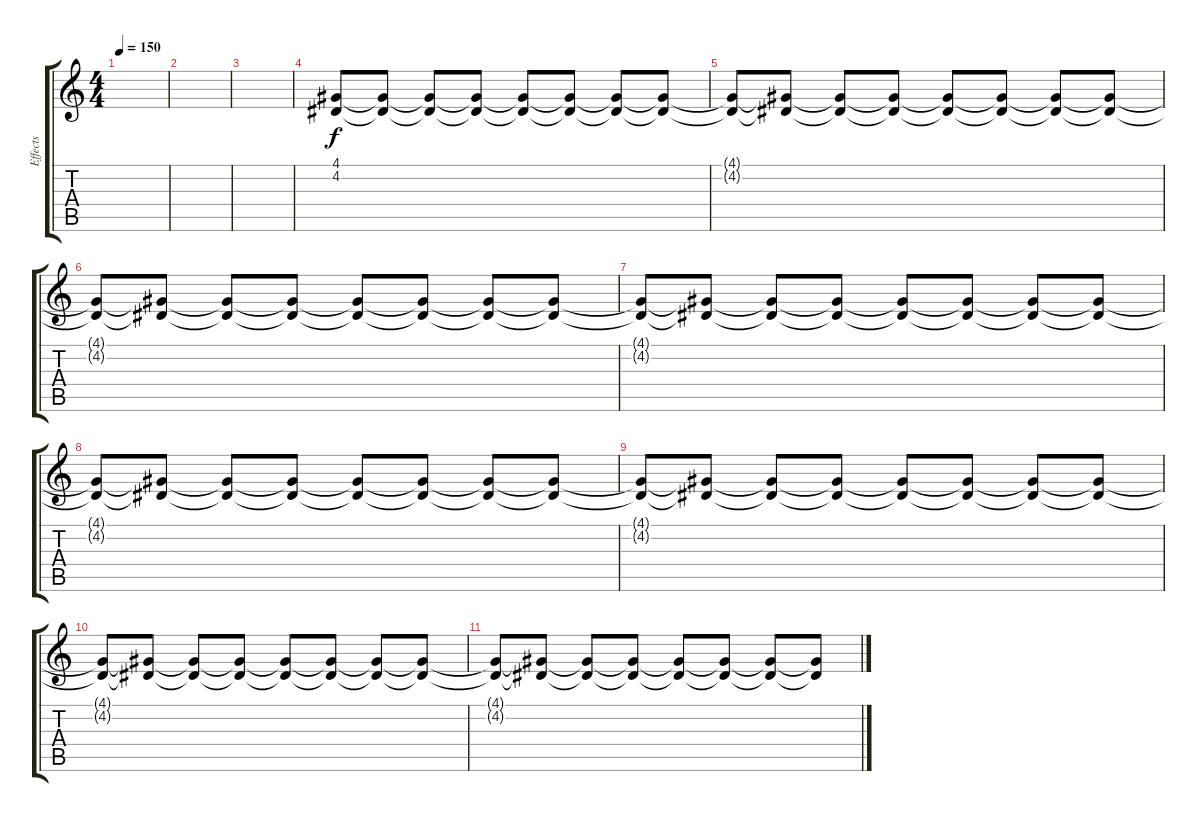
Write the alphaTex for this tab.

\track ("Effects" "Effects") {instrument applause}
\staff {score tabs}
\tuning (E4 B3 G3 D3 A2 E2) {hide}
\ts (4 4)
\tempo 150
\clef g2
\ks c
|
|
|
(4.1 4.2).8{volume 2 balance 0} (4.1{t} 4.2{t}).8{balance 1} (4.1{t} 4.2{t}).8{balance 2} (4.1{t} 4.2{t}).8{balance 3} (4.1{t} 4.2{t}).8{balance 4} (4.1{t} 4.2{t}).8{balance 5} (4.1{t} 4.2{t}).8{balance 6} (4.1{t} 4.2{t}).8{balance 7} |
(4.1{t} 4.2{t}).8{balance 8} (4.1{t} 4.2{t}).8{balance 9} (4.1{t} 4.2{t}).8{balance 10} (4.1{t} 4.2{t}).8{balance 11} (4.1{t} 4.2{t}).8{balance 12} (4.1{t} 4.2{t}).8{balance 13} (4.1{t} 4.2{t}).8{balance 14} (4.1{t} 4.2{t}).8{balance 15} |
(4.1{t} 4.2{t}).8{balance 16} (4.1{t} 4.2{t}).8{balance 15} (4.1{t} 4.2{t}).8{balance 14} (4.1{t} 4.2{t}).8{balance 13} (4.1{t} 4.2{t}).8{balance 12} (4.1{t} 4.2{t}).8{balance 11} (4.1{t} 4.2{t}).8{balance 10} (4.1{t} 4.2{t}).8{balance 9} |
(4.1{t} 4.2{t}).8{balance 8} (4.1{t} 4.2{t}).8{balance 7} (4.1{t} 4.2{t}).8{balance 6} (4.1{t} 4.2{t}).8{balance 5} (4.1{t} 4.2{t}).8{balance 4} (4.1{t} 4.2{t}).8{balance 3} (4.1{t} 4.2{t}).8{balance 2} (4.1{t} 4.2{t}).8{balance 1} |
(4.1{t} 4.2{t}).8{volume 2 balance 0} (4.1{t} 4.2{t}).8{balance 1} (4.1{t} 4.2{t}).8{balance 2} (4.1{t} 4.2{t}).8{balance 3} (4.1{t} 4.2{t}).8{balance 4} (4.1{t} 4.2{t}).8{balance 5} (4.1{t} 4.2{t}).8{balance 6} (4.1{t} 4.2{t}).8{balance 7} |
(4.1{t} 4.2{t}).8{balance 8} (4.1{t} 4.2{t}).8{balance 9} (4.1{t} 4.2{t}).8{balance 10} (4.1{t} 4.2{t}).8{balance 11} (4.1{t} 4.2{t}).8{balance 12} (4.1{t} 4.2{t}).8{balance 13} (4.1{t} 4.2{t}).8{balance 14} (4.1{t} 4.2{t}).8{balance 15} |
(4.1{t} 4.2{t}).8{balance 16} (4.1{t} 4.2{t}).8{balance 15} (4.1{t} 4.2{t}).8{balance 14} (4.1{t} 4.2{t}).8{balance 13} (4.1{t} 4.2{t}).8{balance 12} (4.1{t} 4.2{t}).8{balance 11} (4.1{t} 4.2{t}).8{balance 10} (4.1{t} 4.2{t}).8{balance 9} |
(4.1{t} 4.2{t}).8{volume 0 balance 8} (4.1{t} 4.2{t}).8{balance 7} (4.1{t} 4.2{t}).8{balance 6} (4.1{t} 4.2{t}).8{balance 5} (4.1{t} 4.2{t}).8{balance 4} (4.1{t} 4.2{t}).8{balance 3} (4.1{t} 4.2{t}).8{balance 2} (4.1{t} 4.2{t}).8{balance 1}
